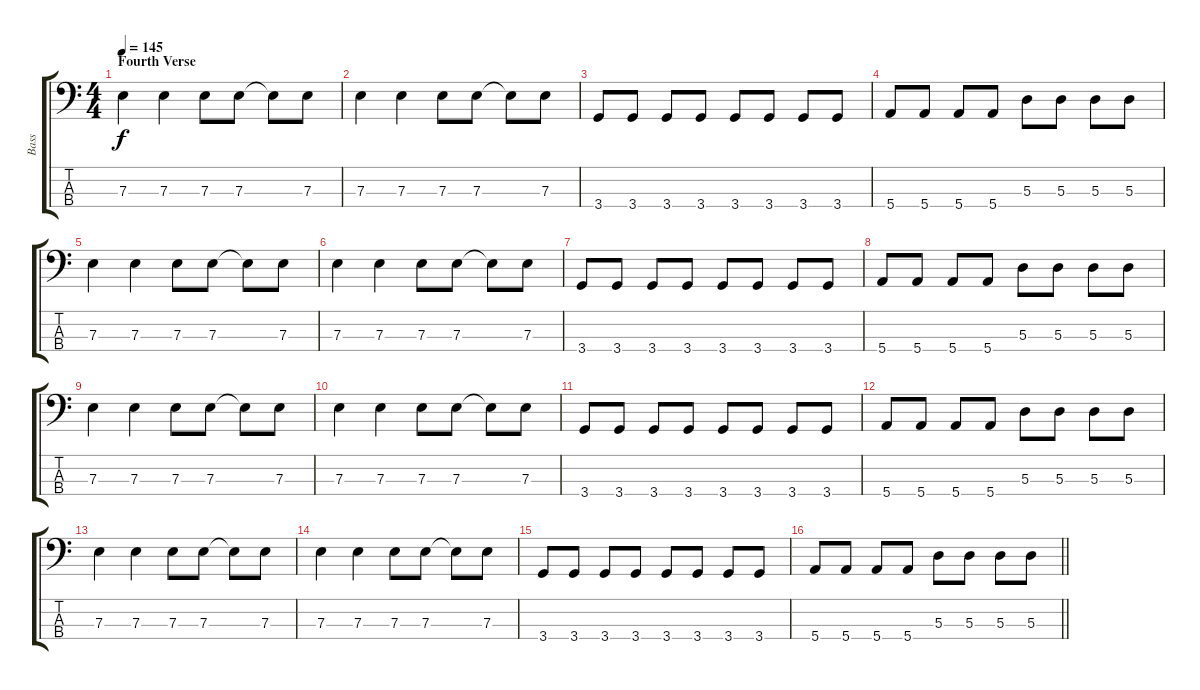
\track ("Bass" "Bass") {instrument electricbassfinger}
\staff {score tabs}
\tuning (G2 D2 A1 E1) {hide}
\ts (4 4)
\section ("" "Fourth Verse")
\tempo 145
\clef f4
\ks c
7.3.4{dy f} 7.3.4 7.3.8 7.3.8 7.3{t}.8 7.3.8 |
7.3.4 7.3.4 7.3.8 7.3.8 7.3{t}.8 7.3.8 |
3.4.8 3.4.8 3.4.8 3.4.8 3.4.8 3.4.8 3.4.8 3.4.8 |
5.4.8 5.4.8 5.4.8 5.4.8 5.3.8 5.3.8 5.3.8 5.3.8 |
7.3.4 7.3.4 7.3.8 7.3.8 7.3{t}.8 7.3.8 |
7.3.4 7.3.4 7.3.8 7.3.8 7.3{t}.8 7.3.8 |
3.4.8 3.4.8 3.4.8 3.4.8 3.4.8 3.4.8 3.4.8 3.4.8 |
5.4.8 5.4.8 5.4.8 5.4.8 5.3.8 5.3.8 5.3.8 5.3.8 |
7.3.4 7.3.4 7.3.8 7.3.8 7.3{t}.8 7.3.8 |
7.3.4 7.3.4 7.3.8 7.3.8 7.3{t}.8 7.3.8 |
3.4.8 3.4.8 3.4.8 3.4.8 3.4.8 3.4.8 3.4.8 3.4.8 |
5.4.8 5.4.8 5.4.8 5.4.8 5.3.8 5.3.8 5.3.8 5.3.8 |
7.3.4 7.3.4 7.3.8 7.3.8 7.3{t}.8 7.3.8 |
7.3.4 7.3.4 7.3.8 7.3.8 7.3{t}.8 7.3.8 |
3.4.8 3.4.8 3.4.8 3.4.8 3.4.8 3.4.8 3.4.8 3.4.8 |
\barLineRight lightlight
5.4.8 5.4.8 5.4.8 5.4.8 5.3.8 5.3.8 5.3.8 5.3.8
